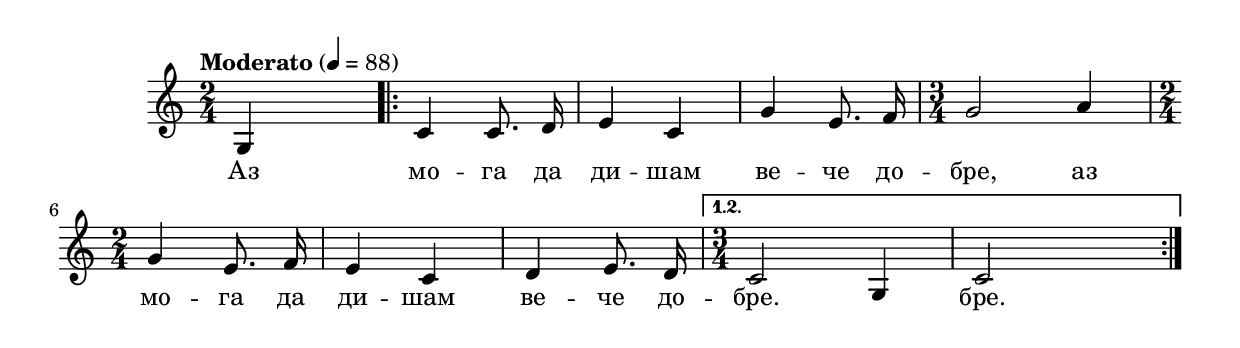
\version "2.18.2"



melody = \absolute  {
  \clef treble
  \key c \major
  \time 2/4 \tempo "Moderato" 4 = 88
  
  \autoBeamOff
 
g4 s4 \repeat volta 2 {
    | % 2
    c'4 c'8. d'16 | % 3
    e'4 c'4 | % 4
    g'4 e'8. f'16 | % 5
    \time 3/4  g'2 a'4 |  \break
    \time 2/4  g'4 e'8. f'16 | % 7
    e'4 c'4 | % 8
    d'4 e'8. d'16 | % 9
    \time 3/4
  }
  \alternative {
    {
      c'2 g4 | \barNumberCheck #10
      c'2 s4
    }
  }
}




text = \lyricmode {Аз мо -- га
  да ди -- шам ве -- че до -- бре, аз мо -- га
  да ди -- шам ве -- че до -- бре. \skip4 бре.

 
 
}

textL = \lyricmode {
 
 
}

\score{
 \header {
  title = \markup { \fontsize #0 "Аз мога да дишам / Az moga da disham" }
  %subtitle = \markup \center-column { " " \vspace #1 } 
  
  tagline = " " %supress footer Music engraving by LilyPond 2.18.0—www.lilypond.org
 % arranger = \markup { \fontsize #+1 "Контекстуализация: Йордан Камджалов / Contextualization: Yordan Kamdzhalov" }
  %composer = \markup \center-column { "Бейнса Дуно / Beinsa Duno" \vspace #1 } 

}
  <<
    \new Voice = "one" {
      
      \melody
    }
    \new Lyrics \lyricsto "one" \text
    \new Lyrics \lyricsto "one" \textL
  >>
 
}